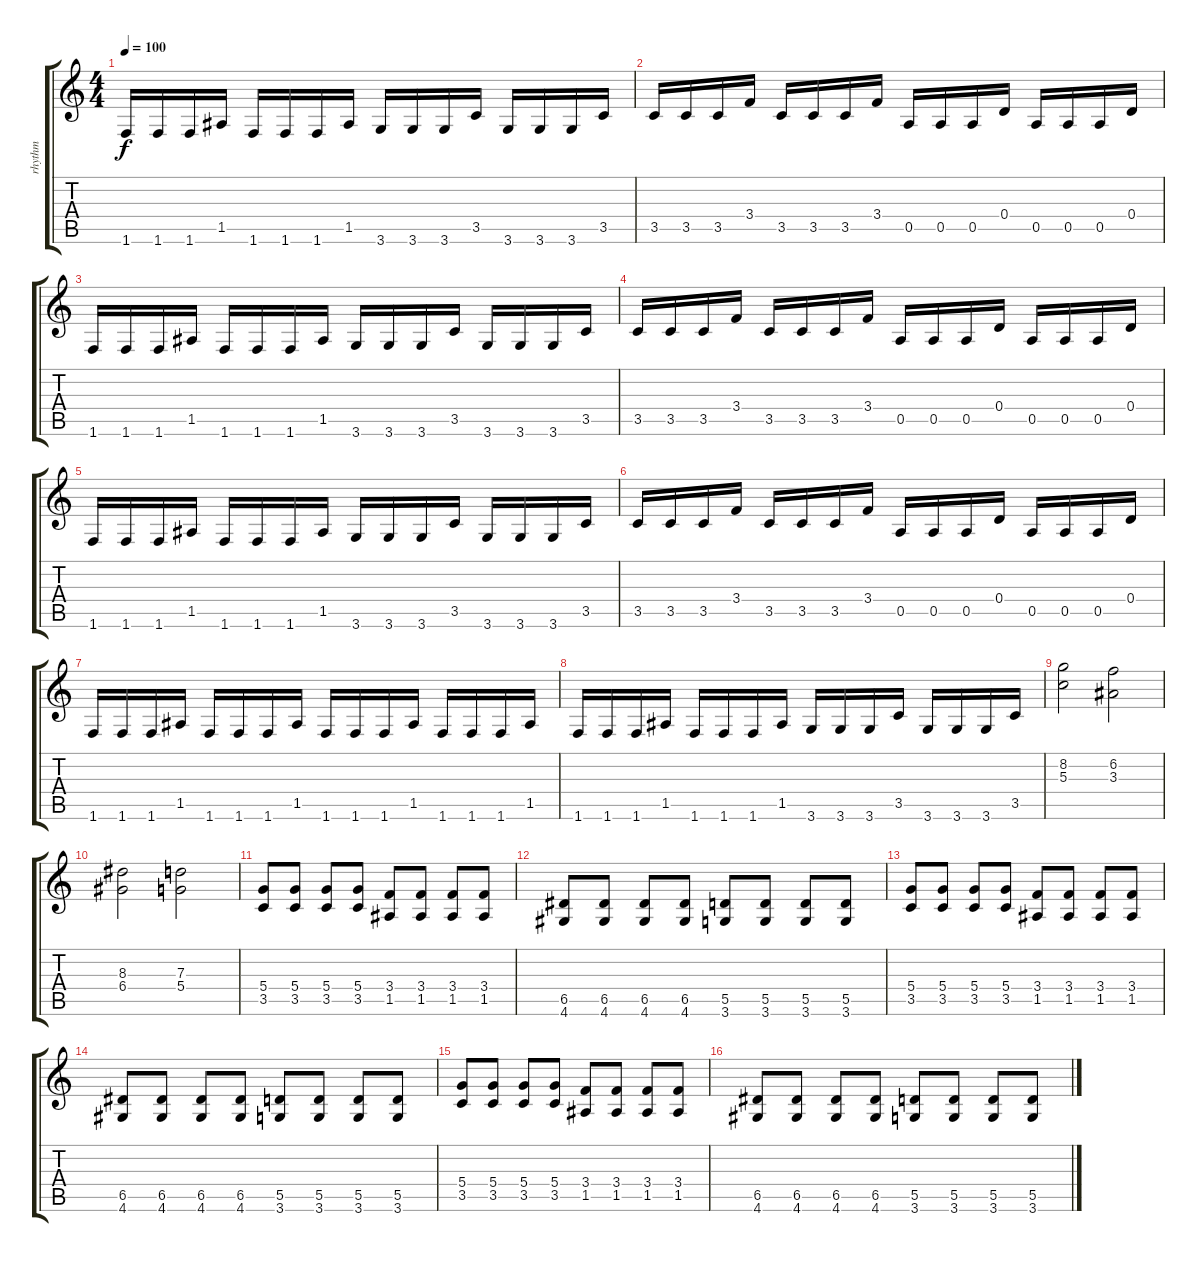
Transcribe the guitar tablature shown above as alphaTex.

\track ("rhythm" "rhythm") {instrument overdrivenguitar}
\staff {score tabs}
\tuning (E4 B3 G3 D3 A2 E2) {hide}
\ts (4 4)
\tempo 100
\clef g2
\ks c
1.6.16{dy f} 1.6.16 1.6.16 1.5.16 1.6.16 1.6.16 1.6.16 1.5.16 3.6.16 3.6.16 3.6.16 3.5.16 3.6.16 3.6.16 3.6.16 3.5.16 |
3.5.16 3.5.16 3.5.16 3.4.16 3.5.16 3.5.16 3.5.16 3.4.16 0.5.16 0.5.16 0.5.16 0.4.16 0.5.16 0.5.16 0.5.16 0.4.16 |
1.6.16 1.6.16 1.6.16 1.5.16 1.6.16 1.6.16 1.6.16 1.5.16 3.6.16 3.6.16 3.6.16 3.5.16 3.6.16 3.6.16 3.6.16 3.5.16 |
3.5.16 3.5.16 3.5.16 3.4.16 3.5.16 3.5.16 3.5.16 3.4.16 0.5.16 0.5.16 0.5.16 0.4.16 0.5.16 0.5.16 0.5.16 0.4.16 |
1.6.16 1.6.16 1.6.16 1.5.16 1.6.16 1.6.16 1.6.16 1.5.16 3.6.16 3.6.16 3.6.16 3.5.16 3.6.16 3.6.16 3.6.16 3.5.16 |
3.5.16 3.5.16 3.5.16 3.4.16 3.5.16 3.5.16 3.5.16 3.4.16 0.5.16 0.5.16 0.5.16 0.4.16 0.5.16 0.5.16 0.5.16 0.4.16 |
1.6.16 1.6.16 1.6.16 1.5.16 1.6.16 1.6.16 1.6.16 1.5.16 1.6.16 1.6.16 1.6.16 1.5.16 1.6.16 1.6.16 1.6.16 1.5.16 |
1.6.16 1.6.16 1.6.16 1.5.16 1.6.16 1.6.16 1.6.16 1.5.16 3.6.16 3.6.16 3.6.16 3.5.16 3.6.16 3.6.16 3.6.16 3.5.16 |
(8.2 5.3).2 (6.2 3.3).2 |
(8.3 6.4).2 (7.3 5.4).2 |
(5.4 3.5).8 (5.4 3.5).8 (5.4 3.5).8 (5.4 3.5).8 (3.4 1.5).8 (3.4 1.5).8 (3.4 1.5).8 (3.4 1.5).8 |
(6.5 4.6).8 (6.5 4.6).8 (6.5 4.6).8 (6.5 4.6).8 (5.5 3.6).8 (5.5 3.6).8 (5.5 3.6).8 (5.5 3.6).8 |
(5.4 3.5).8 (5.4 3.5).8 (5.4 3.5).8 (5.4 3.5).8 (3.4 1.5).8 (3.4 1.5).8 (3.4 1.5).8 (3.4 1.5).8 |
(6.5 4.6).8 (6.5 4.6).8 (6.5 4.6).8 (6.5 4.6).8 (5.5 3.6).8 (5.5 3.6).8 (5.5 3.6).8 (5.5 3.6).8 |
(5.4 3.5).8 (5.4 3.5).8 (5.4 3.5).8 (5.4 3.5).8 (3.4 1.5).8 (3.4 1.5).8 (3.4 1.5).8 (3.4 1.5).8 |
(6.5 4.6).8 (6.5 4.6).8 (6.5 4.6).8 (6.5 4.6).8 (5.5 3.6).8 (5.5 3.6).8 (5.5 3.6).8 (5.5 3.6).8
